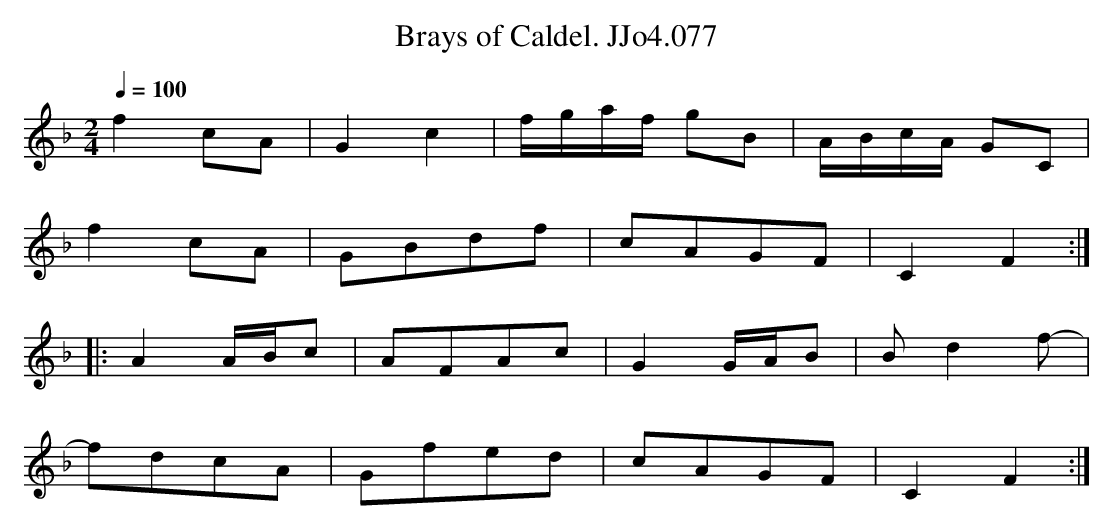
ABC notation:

X:1
T:Brays of Caldel. JJo4.077
M:2/4
L:1/8
Q:1/4=100
K:F
f2cA|G2c2|f/g/a/f/ gB|A/B/c/A/ GC|
f2cA|GBdf|cAGF|C2F2:|
|:A2A/B/c|AFAc|G2G/A/B|Bd2f-|
fdcA|Gfed|cAGF|C2F2:|
